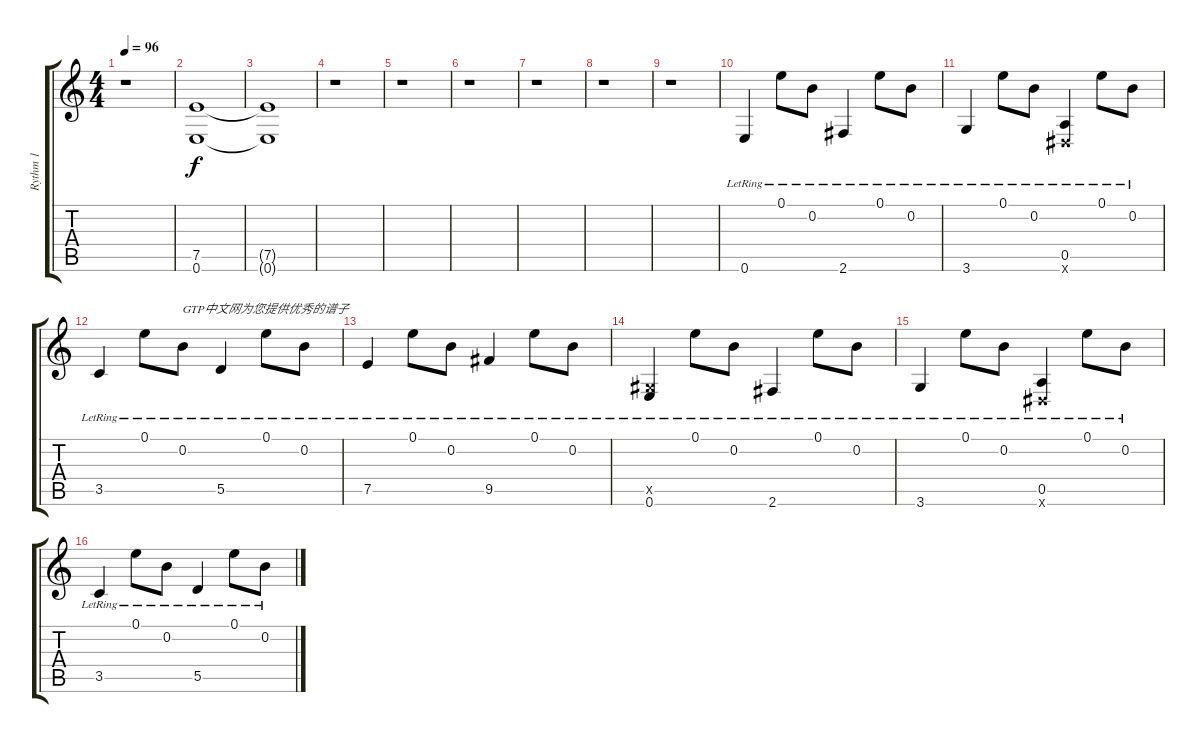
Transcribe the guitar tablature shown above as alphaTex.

\track ("Rythm 1" "Rythm 1") {instrument overdrivenguitar}
\staff {score tabs}
\tuning (E4 B3 G3 D3 A2 E2) {hide}
\ts (4 4)
\tempo 96
\clef g2
\ks c
r.1{dy f} |
(7.5 0.6).1 |
(7.5{t} 0.6{t}).1 |
r.1 |
r.1 |
r.1 |
r.1 |
r.1 |
r.1 |
0.6{lr}.4 0.1{lr}.8 0.2{lr}.8 2.6{lr}.4 0.1{lr}.8 0.2{lr}.8 |
3.6{lr}.4 0.1{lr}.8 0.2{lr}.8 (0.5{lr} -1.6{lr x}).4 0.1{lr}.8 0.2{lr}.8 |
3.5{lr}.4 0.1{lr}.8 0.2{lr}.8{txt "GTP中文网为您提供优秀的谱子"} 5.5{lr}.4 0.1{lr}.8 0.2{lr}.8 |
7.5{lr}.4 0.1{lr}.8 0.2{lr}.8 9.5{lr}.4 0.1{lr}.8 0.2{lr}.8 |
(-1.5{x} 0.6{lr}).4 0.1{lr}.8 0.2{lr}.8 2.6{lr}.4 0.1{lr}.8 0.2{lr}.8 |
3.6{lr}.4 0.1{lr}.8 0.2{lr}.8 (0.5{lr} -1.6{lr x}).4 0.1{lr}.8 0.2{lr}.8 |
3.5{lr}.4 0.1{lr}.8 0.2{lr}.8 5.5{lr}.4 0.1{lr}.8 0.2{lr}.8
